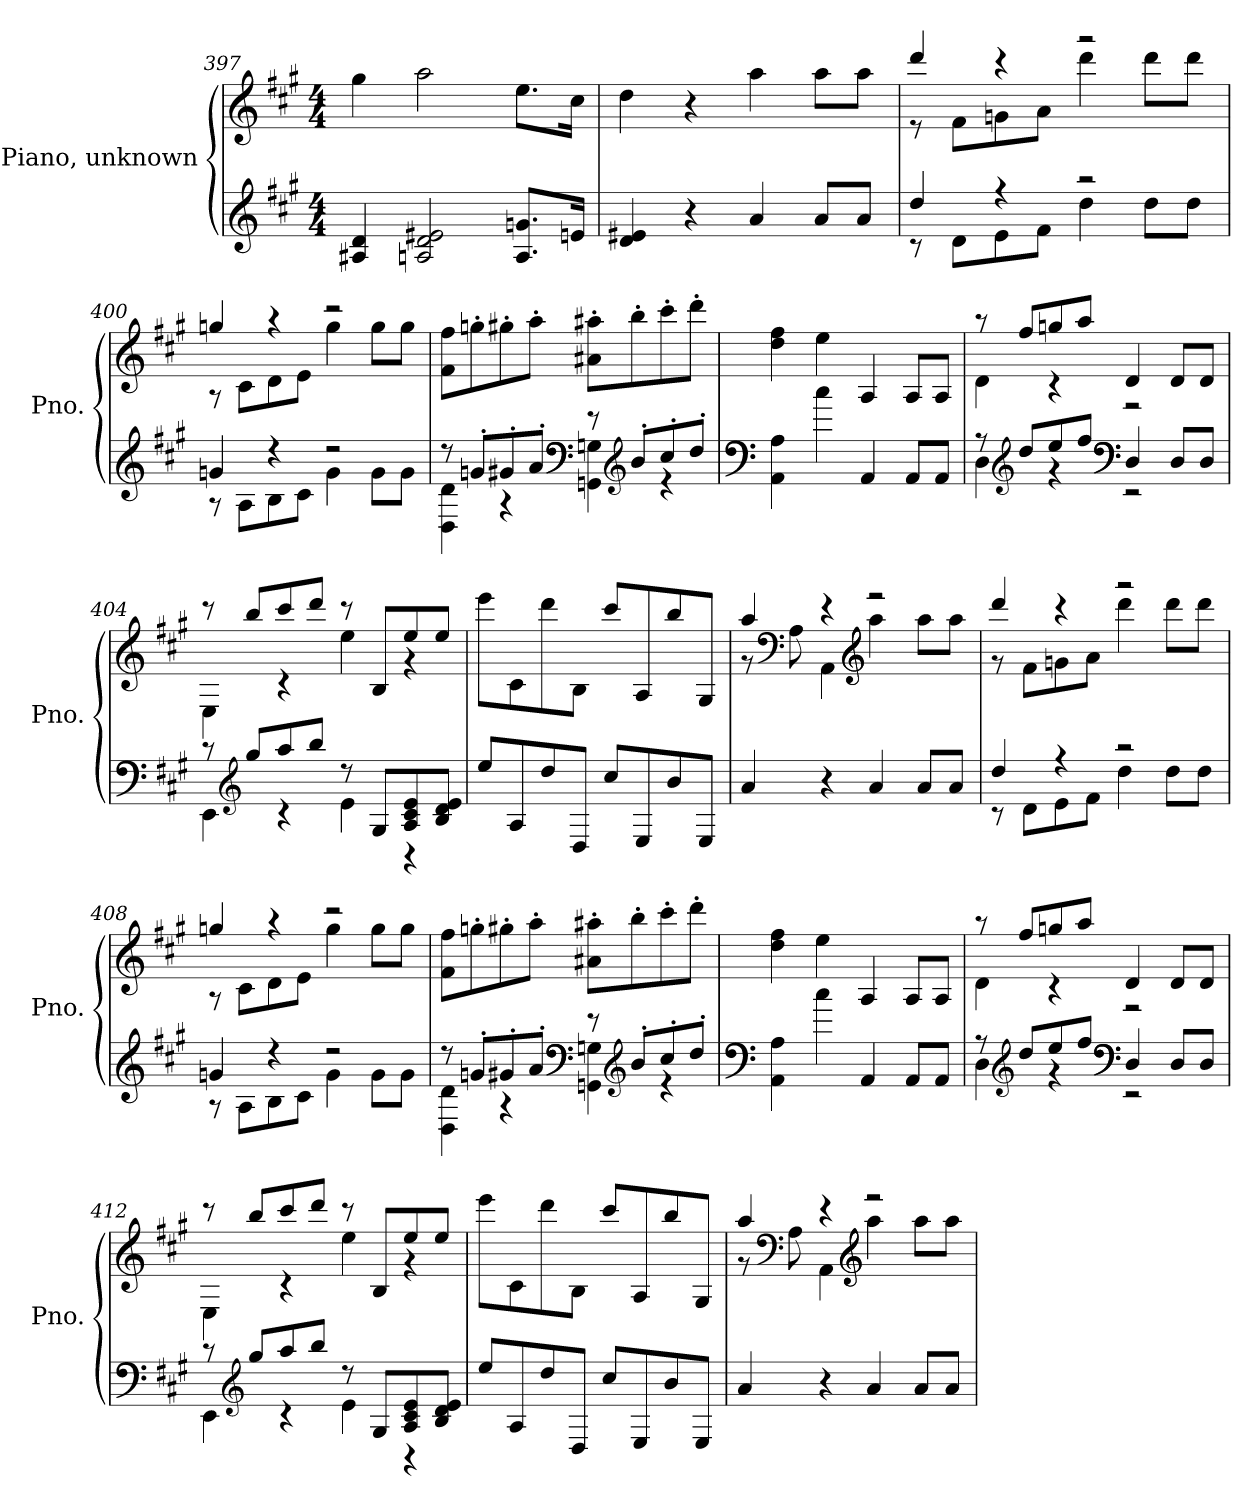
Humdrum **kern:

**kern	**kern
*part1	*part1
*staff2	*staff1
*I"Piano, unknown	*
*I'Pno.	*
!!LO:LB:g=z
*clefG2	*clefG2
*k[f#c#g#]	*k[f#c#g#]
*M4/4	*M4/4
=397	=397
4A#X/ 4d/	4gg#\
2An/ 2d/ 2e#X/	2aa\
8.A/ 8.gn/L	8.ee\L
16en/Jk	16cc#\Jk
=398	=398
4d/ 4e#X/	4dd\
4r	4r
4a/	4aa\
8a/L	8aa\L
8a/J	8aa\J
=399	=399
*^	*^
4dd/	8r	4ddd/	8r
.	8d\L	.	8f#\L
4r	8e\	4r	8gn\
.	8f#\J	.	8a\J
2r	4dd\	2r	4ddd\
.	8dd\L	.	8ddd\L
.	8dd\J	.	8ddd\J
=400	=400	=400	=400
4gn/	8r	4ggn/	8r
.	8A\L	.	8c#\L
4r	8B\	4r	8d\
.	8c#\J	.	8e\J
2r	4g\	2r	4gg\
.	8g\L	.	8gg\L
.	8g\J	.	8gg\J
*	*	*v	*v
!!LO:LB:g=z
=401	=401	=401
8r	4D\ 4d\	8f#\ 8ff#\L
8gn'/L	.	8ggn'\
8g#X'/	4r	8gg#X'\
8a'/J	.	8aa'\J
*clefF4	*	*
8r	4GGn\ 4Gn\	8a#X\' 8aa#X\'L
*clefG2	*	*
8b'/L	.	8bb'\
8cc#'/	4r	8ccc#'\
8dd'/J	.	8ddd'\J
*v	*v	*
=402	=402
*clefF4	*
4AA\ 4A\	4dd\ 4ff#\
4cc#\	4ee\
4AA/	4A/
8AA/L	8A/L
8AA/J	8A/J
=403	=403
*^	*^
8r	4D\	8r	4d\
*clefG2	*	*	*
8dd/L	.	8ff#/L	.
8ee/	4r	8ggn/	4r
8ff#/J	.	8aa/J	.
*clefF4	*	*	*
4D/	2r	4d/	2r
8D/L	.	8d/L	.
8D/J	.	8d/J	.
!!LO:LB:g=z	!!
=404	=404	=404	=404
8r	4EE\	8r	4E\
*clefG2	*	*	*
8gg#/L	.	8bb/L	.
8aa/	4r	8ccc#/	4r
8bb/J	.	8ddd/J	.
8r	4e\	8r	4ee\
8G#/L	.	8B/L	.
8A/ 8c#/ 8e/	4r	8ee/	4r
8B/ 8d/ 8e/J	.	8ee/J	.
*v	*v	*	*
*	*v	*v
=405	=405
8ee/L	8eee\L
8A/	8c#\
8dd/	8ddd\
8D/J	8B\J
8cc#/L	8ccc#/L
8E/	8A/
8b/	8bb/
8E/J	8G#/J
=406	=406
*	*^
4a/	4aa/	8r
*	*clefF4	*
.	.	8A\
4r	4r	4AA\
*	*clefG2	*
4a/	2r	4aa\
8a/L	.	8aa\L
8a/J	.	8aa\J
=407	=407	=407
*^	*	*
4dd/	8r	4ddd/	8r
.	8d\L	.	8f#\L
4r	8e\	4r	8gn\
.	8f#\J	.	8a\J
2r	4dd\	2r	4ddd\
.	8dd\L	.	8ddd\L
.	8dd\J	.	8ddd\J
!!LO:LB:g=z	!!
=408	=408	=408	=408
4gn/	8r	4ggn/	8r
.	8A\L	.	8c#\L
4r	8B\	4r	8d\
.	8c#\J	.	8e\J
2r	4g\	2r	4gg\
.	8g\L	.	8gg\L
.	8g\J	.	8gg\J
*	*	*v	*v
=409	=409	=409
8r	4D\ 4d\	8f#\ 8ff#\L
8gn'/L	.	8ggn'\
8g#X'/	4r	8gg#X'\
8a'/J	.	8aa'\J
*clefF4	*	*
8r	4GGn\ 4Gn\	8a#X\' 8aa#X\'L
*clefG2	*	*
8b'/L	.	8bb'\
8cc#'/	4r	8ccc#'\
8dd'/J	.	8ddd'\J
*v	*v	*
=410	=410
*clefF4	*
4AA\ 4A\	4dd\ 4ff#\
4cc#\	4ee\
4AA/	4A/
8AA/L	8A/L
8AA/J	8A/J
=411	=411
*^	*^
8r	4D\	8r	4d\
*clefG2	*	*	*
8dd/L	.	8ff#/L	.
8ee/	4r	8ggn/	4r
8ff#/J	.	8aa/J	.
*clefF4	*	*	*
4D/	2r	4d/	2r
8D/L	.	8d/L	.
8D/J	.	8d/J	.
!!LO:PB:g=z	!!
=412	=412	=412	=412
8r	4EE\	8r	4E\
*clefG2	*	*	*
8gg#/L	.	8bb/L	.
8aa/	4r	8ccc#/	4r
8bb/J	.	8ddd/J	.
8r	4e\	8r	4ee\
8G#/L	.	8B/L	.
8A/ 8c#/ 8e/	4r	8ee/	4r
8B/ 8d/ 8e/J	.	8ee/J	.
*v	*v	*	*
*	*v	*v
=413	=413
8ee/L	8eee\L
8A/	8c#\
8dd/	8ddd\
8D/J	8B\J
8cc#/L	8ccc#/L
8E/	8A/
8b/	8bb/
8E/J	8G#/J
=414	=414
*	*^
4a/	4aa/	8r
*	*clefF4	*
.	.	8A\
4r	4r	4AA\
*	*clefG2	*
4a/	2r	4aa\
8a/L	.	8aa\L
8a/J	.	8aa\J
*	*v	*v
=	=
*-	*-
